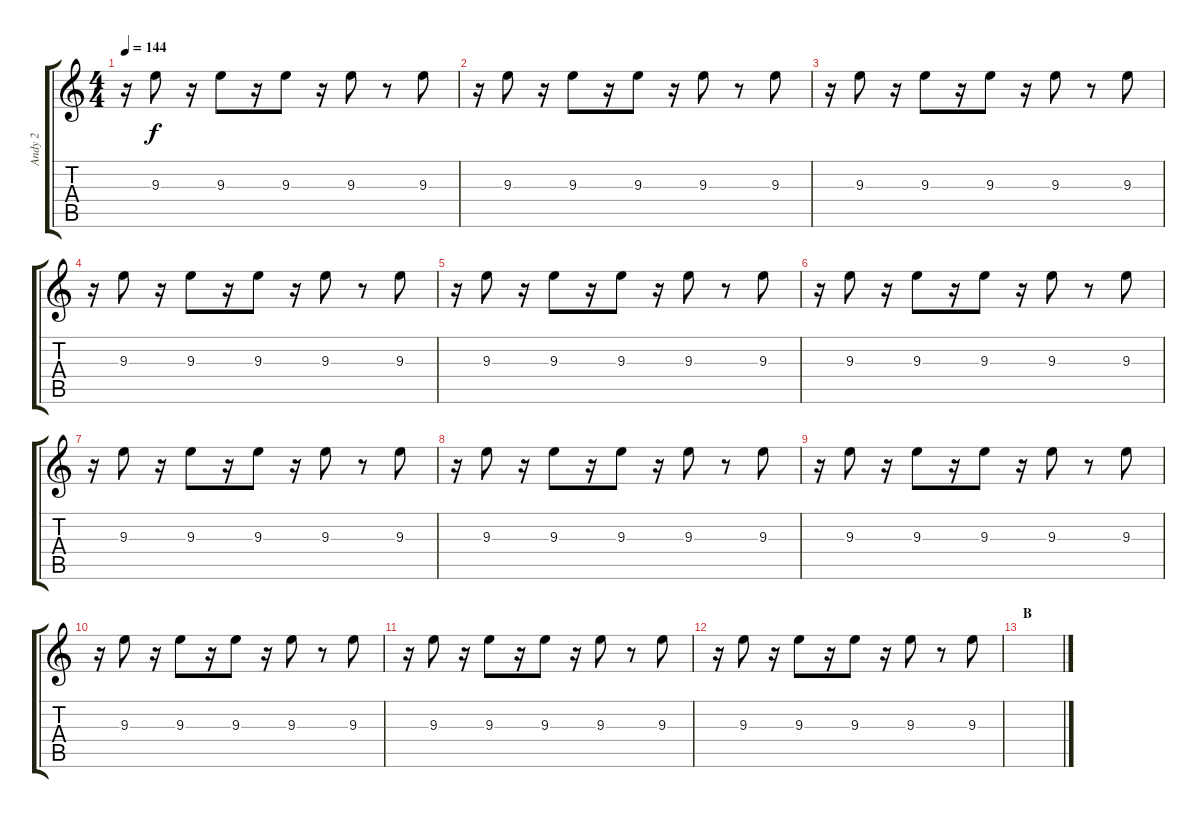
\track ("Andy 2" "Andy 2") {instrument distortionguitar}
\staff {score tabs}
\tuning (E4 B3 G3 D3 A2 E2) {hide}
\ts (4 4)
\tempo 144
\clef g2
\ks c
r.16{dy f} 9.3.8 r.16 9.3.8 r.16 9.3.8 r.16 9.3.8 r.8 9.3.8 |
r.16 9.3.8 r.16 9.3.8 r.16 9.3.8 r.16 9.3.8 r.8 9.3.8 |
r.16 9.3.8 r.16 9.3.8 r.16 9.3.8 r.16 9.3.8 r.8 9.3.8 |
r.16 9.3.8 r.16 9.3.8 r.16 9.3.8 r.16 9.3.8 r.8 9.3.8 |
r.16 9.3.8 r.16 9.3.8 r.16 9.3.8 r.16 9.3.8 r.8 9.3.8 |
r.16 9.3.8 r.16 9.3.8 r.16 9.3.8 r.16 9.3.8 r.8 9.3.8 |
r.16 9.3.8 r.16 9.3.8 r.16 9.3.8 r.16 9.3.8 r.8 9.3.8 |
r.16 9.3.8 r.16 9.3.8 r.16 9.3.8 r.16 9.3.8 r.8 9.3.8 |
r.16 9.3.8 r.16 9.3.8 r.16 9.3.8 r.16 9.3.8 r.8 9.3.8 |
r.16 9.3.8 r.16 9.3.8 r.16 9.3.8 r.16 9.3.8 r.8 9.3.8 |
r.16 9.3.8 r.16 9.3.8 r.16 9.3.8 r.16 9.3.8 r.8 9.3.8 |
r.16 9.3.8 r.16 9.3.8 r.16 9.3.8 r.16 9.3.8 r.8 9.3.8 |
\section ("" "B")
